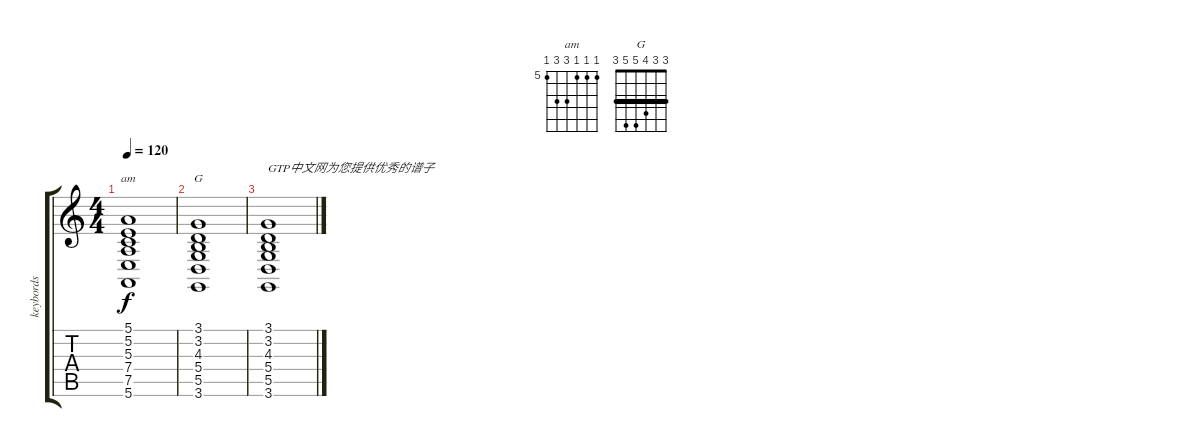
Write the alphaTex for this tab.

\track ("keybords" "keybords") {instrument tremolostrings}
\staff {score tabs}
\tuning (E4 B3 G3 D3 A2 E2) {hide}
\chord ("am" 5 5 5 7 7 5) {firstfret 5}
\chord ("G" 3 3 4 5 5 3) {barre 3}
\ts (4 4)
\tempo 120
\clef g2
\ks c
(5.1 5.2 5.3 7.4 7.5 5.6).1{ch "am" dy f} |
(3.1 3.2 4.3 5.4 5.5 3.6).1{ch "G"} |
(3.1 3.2 4.3 5.4 5.5 3.6).1{txt "GTP中文网为您提供优秀的谱子"}
